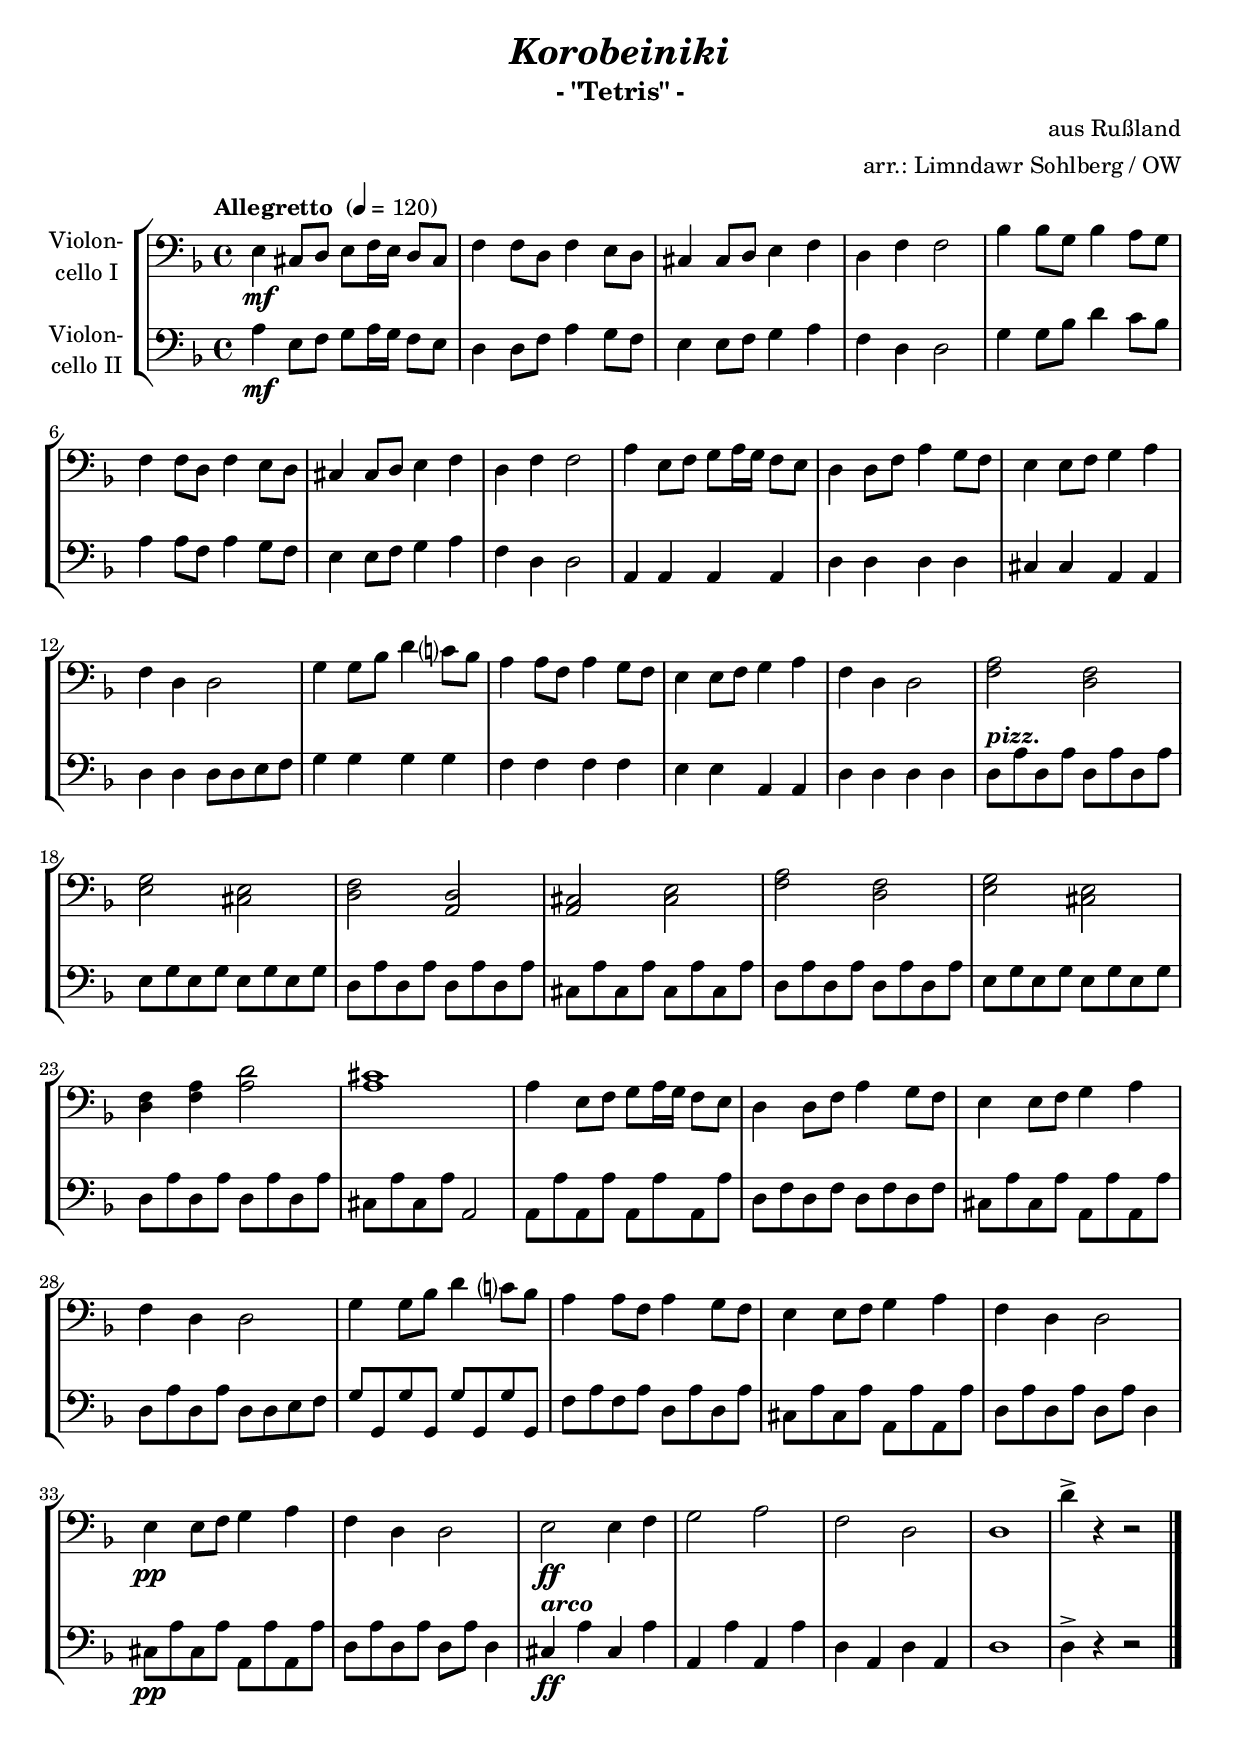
\version "2.18.2"
\include "deutsch.ly"

#(set-global-staff-size 20)

\header {
  title     = \markup \bold \italic "Korobeiniki"
  subtitle  = "- \"Tetris\" -"
  composer  = "aus Rußland"
  arranger  = "arr.: Limndawr Sohlberg / OW"
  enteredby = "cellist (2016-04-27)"
%  piece     = ""
}

voiceconsts = {
  \key e \minor
  \time 4/4
  \clef "bass"
  \tempo "Allegretto " 4=120
  % \numericTimeSignature
  \compressFullBarRests
  \set tupletSpannerDuration = #(ly:make-moment 1 4)
  % Set default beaming for all staves
%  \set Timing.beamExceptions = #'()
%  \set Timing.baseMoment     = #(ly:make-moment 1 4)
%  \set Timing.beatStructure  = #'(1 1 1 1)
}

%mifl= "oboe"
mihi= "trumpet"
mist = "string ensemble 1"
%miva = "pizzicato strings"
milo = "bassoon"
%milo = "drawbar organ"
%miba = "harpsichord"
miba = "electric bass (finger)"

arco = \markup \bold \italic "arco"
pizz = \markup \bold \italic "pizz."

va = \relative c {
  \voiceconsts

  fis4\mf dis8 e fis g16 fis e8 dis
  g4 g8 e g4 fis8 e
  dis4 dis8 e fis4 g
  e g g2
  c4 c8 a c4 h8 a

  g4 g8 e g4 fis8 e
  dis4 dis8 e fis4 g
  e g g2

  h4 fis8 g a h16 a g8 fis
  e4 e8 g h4 a8 g
  fis4 fis8 g a4 h
  g e e2
  a4 a8 c e4 d?8 c
  h4 h8 g h4 a8 g

  fis4 fis8 g a4 h
  g e e2

  <g h> <e g>
  <fis a> <dis fis>
  <e g> <h e>
  <h dis> <dis fis>
  <g h> <e g>

  <fis a> <dis fis>
  <e g>4 <g h> <h e>2
  <h dis>1

  h4 fis8 g a h16 a g8 fis
  e4 e8 g h4 a8 g
  fis4 fis8 g a4 h
  g e e2

  a4 a8 c e4 d?8 c
  h4 h8 g h4 a8 g
  fis4 fis8 g a4 h
  g e e2

  fis4\pp fis8 g a4 h
  g e e2
  fis2\ff fis4 g
  a2 h
  g e
  e1
  e'4-> r r2 \bar "|."
}

vb = \relative c' {
  \voiceconsts

  h4\mf fis8 g a h16 a g8 fis
  e4 e8 g h4 a8 g
  fis4 fis8 g a4 h
  g e e2
  a4 a8 c e4 d8 c

  h4 h8 g h4 a8 g
  fis4 fis8 g a4 h
  g e e2

  h4 h h h
  e e e e
  dis dis h h
  e e e8 e fis g
  a4 a a a
  g g g g

  fis fis h, h
  e e e e

  e8^\pizz h' e, h' e, h' e, h'
  \repeat unfold 4 { fis a }
  \repeat unfold 4 { e h' }
  \repeat unfold 4 { dis, h' }
  \repeat unfold 4 { e, h' }

  \repeat unfold 4 { fis a }
  \repeat unfold 4 { e h' }
  dis, h' dis, h' h,2

  \repeat unfold 4 { h8 h' }
  \repeat unfold 4 { e, g }
  dis h' dis, h' h, h' h, h'
  e, h' e, h' e, e fis g

  \repeat unfold 4 { a a, }
  g' h g h e, h' e, h'
  dis, h' dis, h' h, h' h, h'
  e, h' e, h' e, h' e,4

  dis8\pp h' dis, h' h, h' h, h'
  e, h' e, h' e, h' e,4
  dis^\arco\ff h' dis, h'
  h, h' h, h'
  e, h e h
  e1
  e4-> r r2 \bar "|."
}


music = \new StaffGroup <<
      \new Staff {
        \set Staff.midiInstrument = \milo
        \set Staff.instrumentName = \markup \center-column { "Violon-" "cello I" }
        \transpose e d { \va }
      }

      \new Staff {
        \set Staff.midiInstrument = \miba
        \set Staff.instrumentName = \markup \center-column { "Violon-" "cello II" }
        \transpose e d { \vb }
      }
>>

\book {
  \score {
   \music
    \layout {}
  }

  \score {
    \unfoldRepeats \music

    \midi {
      \context {
        \Score
      }
    }
  }
}
